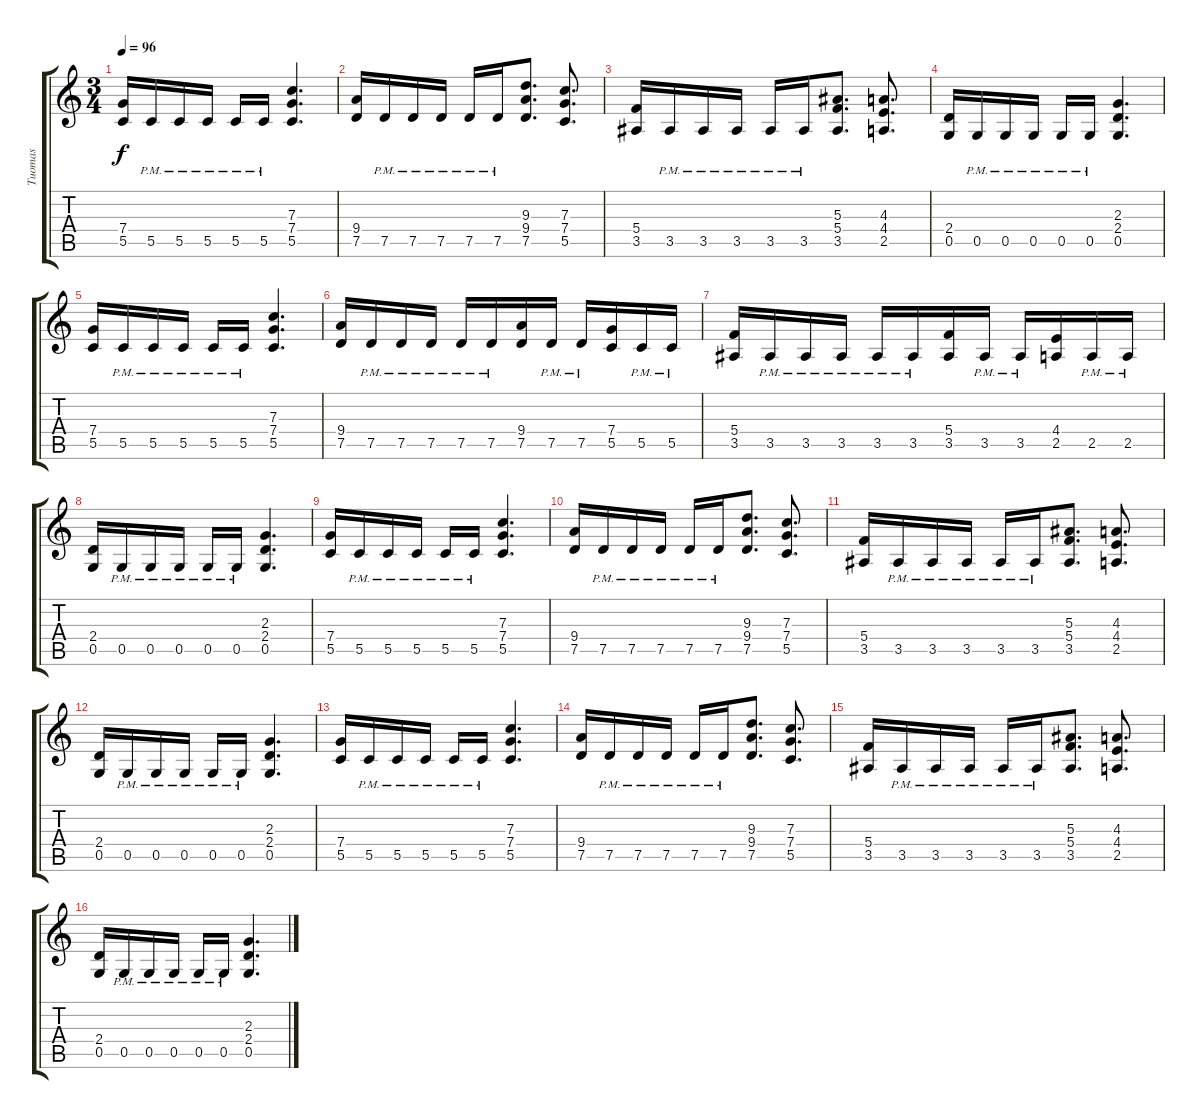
\track ("Tuomas" "Tuomas") {instrument distortionguitar}
\staff {score tabs}
\tuning (D4 A3 F3 C3 G2 D2) {hide}
\ts (3 4)
\tempo 96
\clef g2
\ks c
(7.4 5.5).16{dy f} 5.5{pm}.16 5.5{pm}.16 5.5{pm}.16 5.5{pm}.16 5.5{pm}.16 (7.3 7.4 5.5).4{d} |
(9.4 7.5).16 7.5{pm}.16 7.5{pm}.16 7.5{pm}.16 7.5{pm}.16 7.5{pm}.16 (9.3 9.4 7.5).8{d} (7.3 7.4 5.5).8{d} |
(5.4 3.5).16 3.5{pm}.16 3.5{pm}.16 3.5{pm}.16 3.5{pm}.16 3.5{pm}.16 (5.3 5.4 3.5).8{d} (4.3 4.4 2.5).8{d} |
(2.4 0.5).16 0.5{pm}.16 0.5{pm}.16 0.5{pm}.16 0.5{pm}.16 0.5{pm}.16 (2.3 2.4 0.5).4{d} |
(7.4 5.5).16 5.5{pm}.16 5.5{pm}.16 5.5{pm}.16 5.5{pm}.16 5.5{pm}.16 (7.3 7.4 5.5).4{d} |
(9.4 7.5).16 7.5{pm}.16 7.5{pm}.16 7.5{pm}.16 7.5{pm}.16 7.5{pm}.16 (9.4 7.5).16 7.5{pm}.16 7.5{pm}.16 (7.4 5.5).16 5.5{pm}.16 5.5{pm}.16 |
(5.4 3.5).16 3.5{pm}.16 3.5{pm}.16 3.5{pm}.16 3.5{pm}.16 3.5{pm}.16 (5.4 3.5).16 3.5{pm}.16 3.5{pm}.16 (4.4 2.5).16 2.5{pm}.16 2.5{pm}.16 |
(2.4 0.5).16 0.5{pm}.16 0.5{pm}.16 0.5{pm}.16 0.5{pm}.16 0.5{pm}.16 (2.3 2.4 0.5).4{d} |
(7.4 5.5).16 5.5{pm}.16 5.5{pm}.16 5.5{pm}.16 5.5{pm}.16 5.5{pm}.16 (7.3 7.4 5.5).4{d} |
(9.4 7.5).16 7.5{pm}.16 7.5{pm}.16 7.5{pm}.16 7.5{pm}.16 7.5{pm}.16 (9.3 9.4 7.5).8{d} (7.3 7.4 5.5).8{d} |
(5.4 3.5).16 3.5{pm}.16 3.5{pm}.16 3.5{pm}.16 3.5{pm}.16 3.5{pm}.16 (5.3 5.4 3.5).8{d} (4.3 4.4 2.5).8{d} |
(2.4 0.5).16 0.5{pm}.16 0.5{pm}.16 0.5{pm}.16 0.5{pm}.16 0.5{pm}.16 (2.3 2.4 0.5).4{d} |
(7.4 5.5).16 5.5{pm}.16 5.5{pm}.16 5.5{pm}.16 5.5{pm}.16 5.5{pm}.16 (7.3 7.4 5.5).4{d} |
(9.4 7.5).16 7.5{pm}.16 7.5{pm}.16 7.5{pm}.16 7.5{pm}.16 7.5{pm}.16 (9.3 9.4 7.5).8{d} (7.3 7.4 5.5).8{d} |
(5.4 3.5).16 3.5{pm}.16 3.5{pm}.16 3.5{pm}.16 3.5{pm}.16 3.5{pm}.16 (5.3 5.4 3.5).8{d} (4.3 4.4 2.5).8{d} |
(2.4 0.5).16 0.5{pm}.16 0.5{pm}.16 0.5{pm}.16 0.5{pm}.16 0.5{pm}.16 (2.3 2.4 0.5).4{d}
